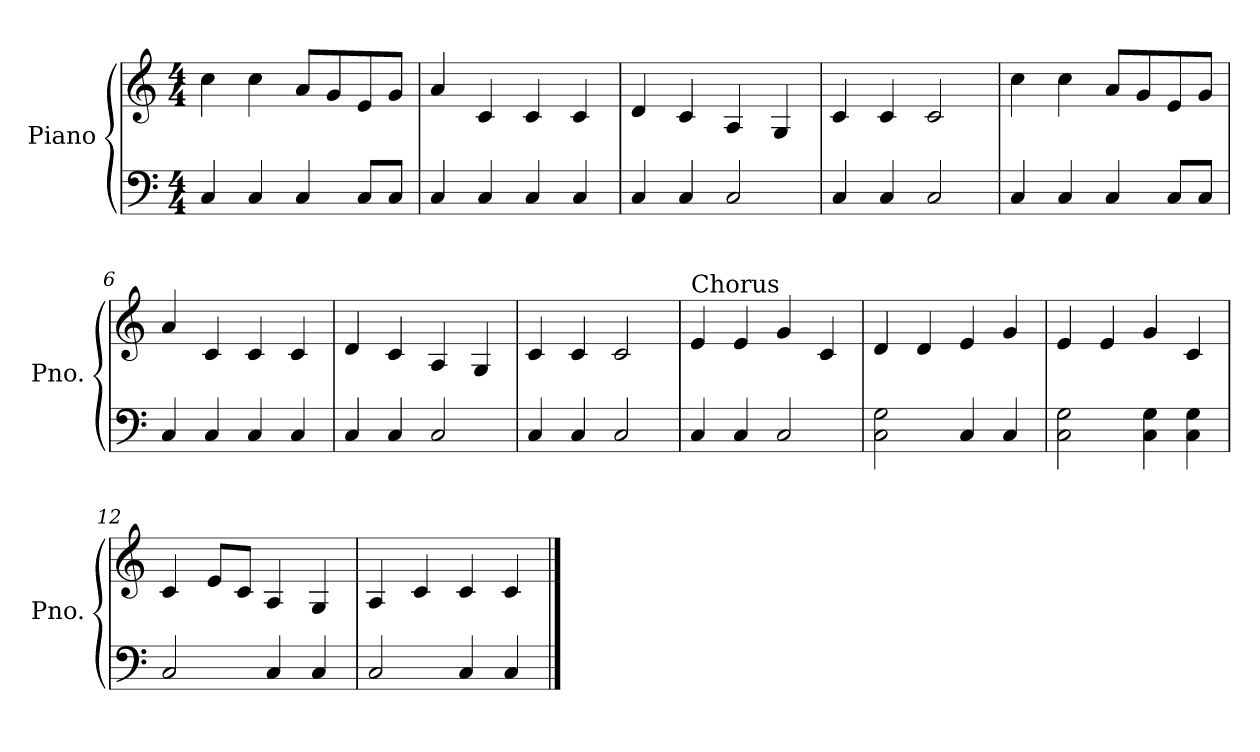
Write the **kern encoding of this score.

**kern	**kern
*part1	*part1
*staff2	*staff1
*I"Piano	*
*I'Pno.	*
*clefF4	*clefG2
*k[]	*k[]
*M4/4	*M4/4
=1	=1
4C/	4cc\
4C/	4cc\
4C/	8a/L
.	8g/
8C/L	8e/
8C/J	8g/J
=2	=2
4C/	4a/
4C/	4c/
4C/	4c/
4C/	4c/
=3	=3
4C/	4d/
4C/	4c/
2C/	4A/
.	4G/
=4	=4
4C/	4c/
4C/	4c/
2C/	2c/
=5	=5
4C/	4cc\
4C/	4cc\
4C/	8a/L
.	8g/
8C/L	8e/
8C/J	8g/J
=6	=6
4C/	4a/
4C/	4c/
4C/	4c/
4C/	4c/
=7	=7
4C/	4d/
4C/	4c/
2C/	4A/
.	4G/
=8	=8
4C/	4c/
4C/	4c/
2C/	2c/
!!LO:LB:g=z
=9	=9
!	!LO:TX:a:t=Chorus
4C/	4e/
4C/	4e/
2C/	4g/
.	4c/
=10	=10
2C\ 2G\	4d/
.	4d/
4C/	4e/
4C/	4g/
=11	=11
2C\ 2G\	4e/
.	4e/
4C\ 4G\	4g/
4C\ 4G\	4c/
=12	=12
2C/	4c/
.	8e/L
.	8c/J
4C/	4A/
4C/	4G/
=13	=13
2C/	4A/
.	4c/
4C/	4c/
4C/	4c/
==	==
*-	*-
